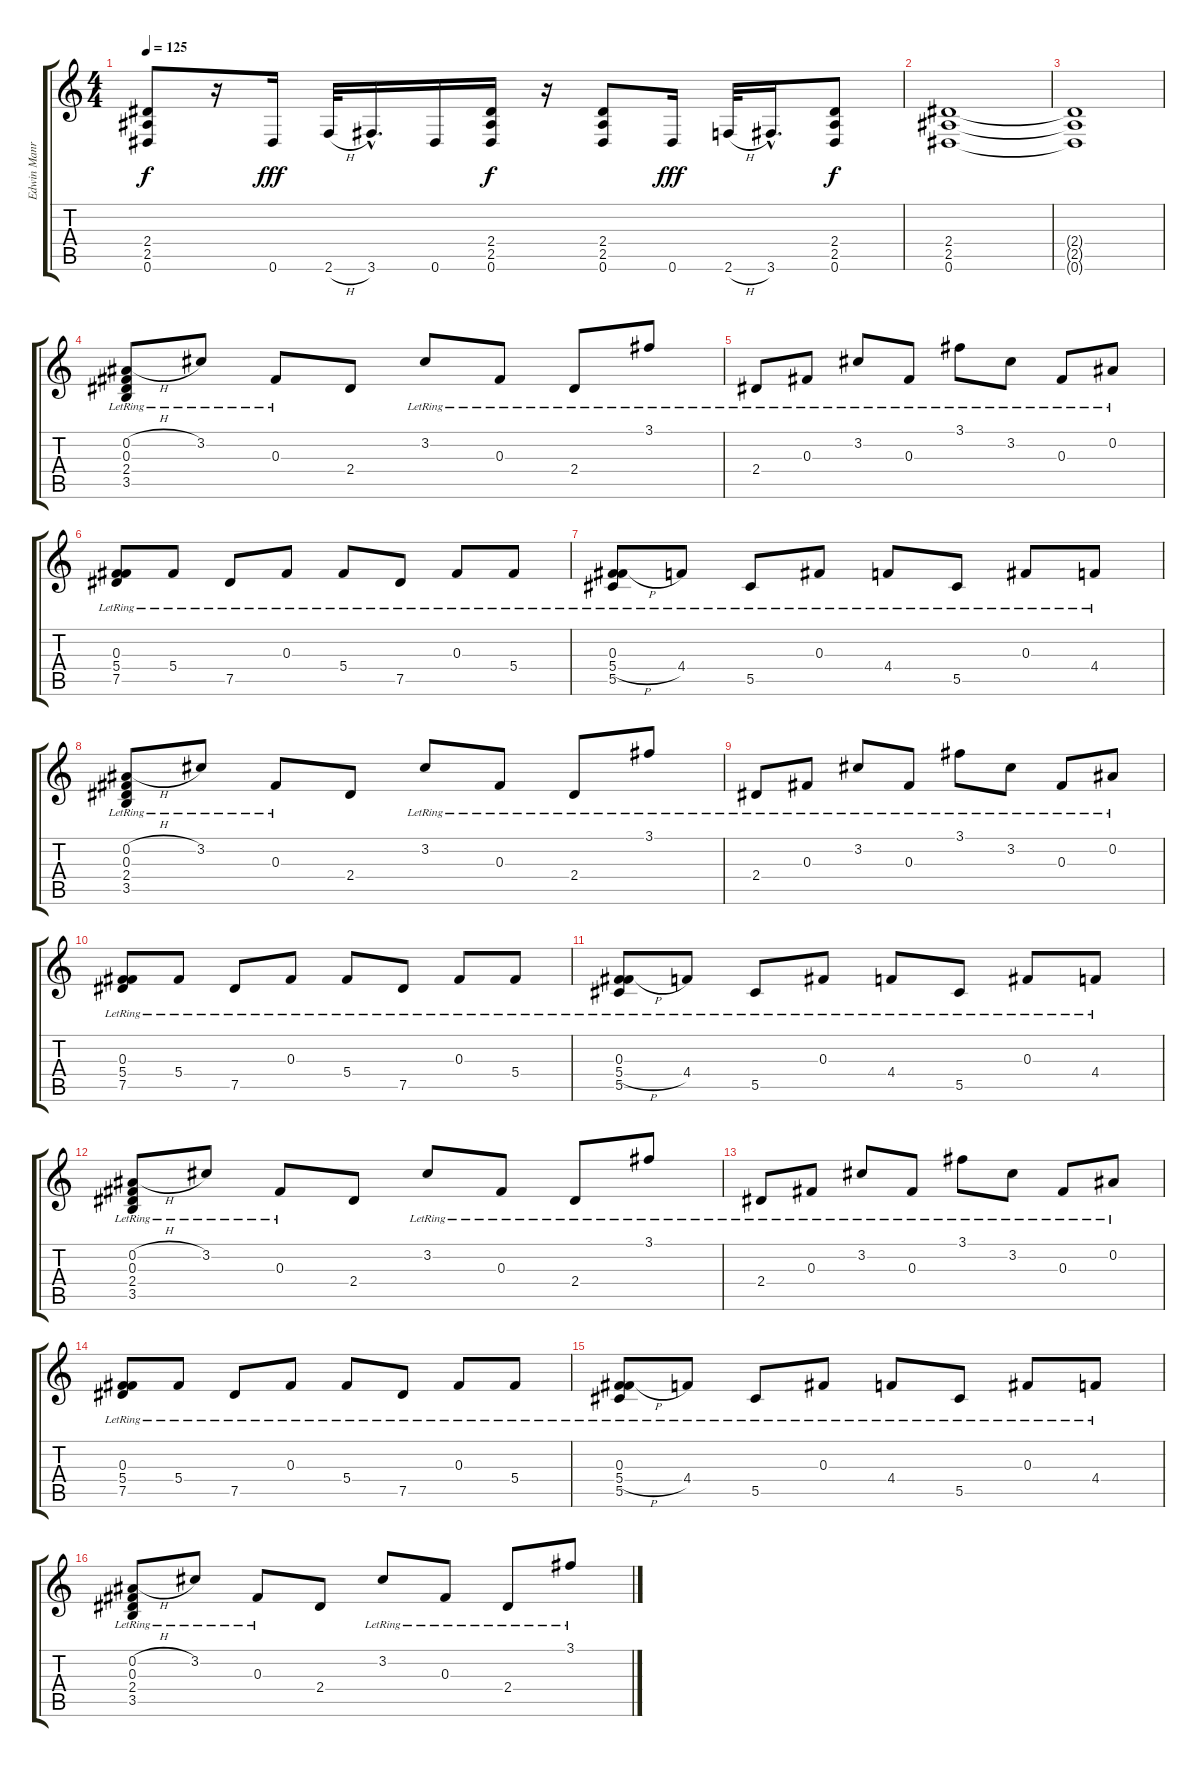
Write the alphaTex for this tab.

\track ("Edwin Manrique" "Edwin Manr") {instrument distortionguitar}
\staff {score tabs}
\tuning (Eb4 Bb3 Gb3 Db3 Ab2 Eb2) {hide}
\ts (4 4)
\tempo 125
\clef g2
\ks c
(2.4 2.5 0.6).8{dy f} r.16 0.6.16{dy fff} 2.6{h}.32 3.6{hac}.16{d} 0.6.16 (2.4 2.5 0.6).16{dy f} r.16 (2.4 2.5 0.6).8 0.6.16{dy fff} 2.6{h}.32 3.6{hac}.16{d} (2.4 2.5 0.6).8{dy f} |
(2.4 2.5 0.6).1 |
(2.4{t} 2.5{t} 0.6{t}).1 |
(0.2{h} 0.3{lr} 2.4{lr} 3.5{lr}).8{balance 8 instrument acousticguitarsteel} 3.2{lr}.8 0.3{lr}.8 2.4.8 3.2{lr}.8 0.3{lr}.8 2.4{lr}.8 3.1{lr}.8 |
2.4{lr}.8 0.3{lr}.8 3.2{lr}.8 0.3{lr}.8 3.1{lr}.8 3.2{lr}.8 0.3{lr}.8 0.2{lr}.8 |
(0.3{lr} 5.4{lr} 7.5{lr}).8 5.4{lr}.8 7.5{lr}.8 0.3{lr}.8 5.4{lr}.8 7.5{lr}.8 0.3{lr}.8 5.4{lr}.8 |
(0.3{lr} 5.4{h} 5.5{lr}).8 4.4{lr}.8 5.5{lr}.8 0.3{lr}.8 4.4{lr}.8 5.5{lr}.8 0.3{lr}.8 4.4{lr}.8 |
(0.2{h} 0.3{lr} 2.4{lr} 3.5{lr}).8 3.2{lr}.8 0.3{lr}.8 2.4.8 3.2{lr}.8 0.3{lr}.8 2.4{lr}.8 3.1{lr}.8 |
2.4{lr}.8 0.3{lr}.8 3.2{lr}.8 0.3{lr}.8 3.1{lr}.8 3.2{lr}.8 0.3{lr}.8 0.2{lr}.8 |
(0.3{lr} 5.4{lr} 7.5{lr}).8 5.4{lr}.8 7.5{lr}.8 0.3{lr}.8 5.4{lr}.8 7.5{lr}.8 0.3{lr}.8 5.4{lr}.8 |
(0.3{lr} 5.4{h} 5.5{lr}).8 4.4{lr}.8 5.5{lr}.8 0.3{lr}.8 4.4{lr}.8 5.5{lr}.8 0.3{lr}.8 4.4{lr}.8 |
(0.2{h} 0.3{lr} 2.4{lr} 3.5{lr}).8 3.2{lr}.8 0.3{lr}.8 2.4.8 3.2{lr}.8 0.3{lr}.8 2.4{lr}.8 3.1{lr}.8 |
2.4{lr}.8 0.3{lr}.8 3.2{lr}.8 0.3{lr}.8 3.1{lr}.8 3.2{lr}.8 0.3{lr}.8 0.2{lr}.8 |
(0.3{lr} 5.4{lr} 7.5{lr}).8 5.4{lr}.8 7.5{lr}.8 0.3{lr}.8 5.4{lr}.8 7.5{lr}.8 0.3{lr}.8 5.4{lr}.8 |
(0.3{lr} 5.4{h} 5.5{lr}).8 4.4{lr}.8 5.5{lr}.8 0.3{lr}.8 4.4{lr}.8 5.5{lr}.8 0.3{lr}.8 4.4{lr}.8 |
(0.2{h} 0.3{lr} 2.4{lr} 3.5{lr}).8 3.2{lr}.8 0.3{lr}.8 2.4.8 3.2{lr}.8 0.3{lr}.8 2.4{lr}.8 3.1{lr}.8
